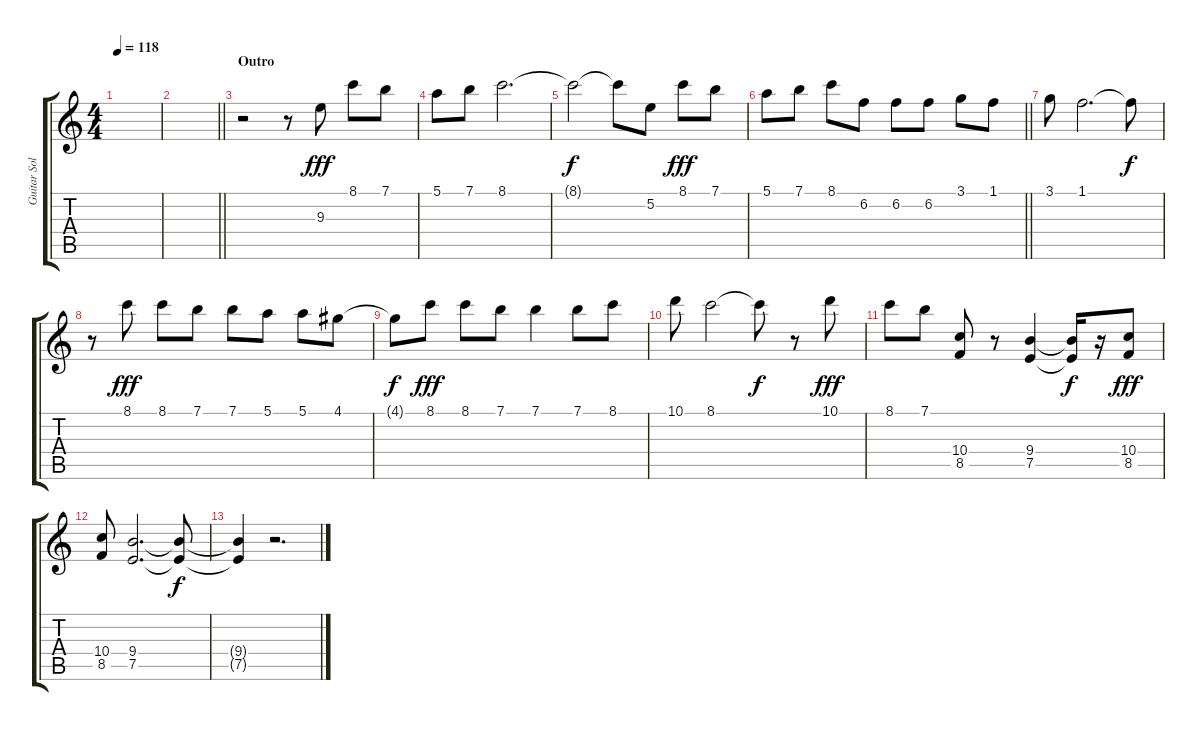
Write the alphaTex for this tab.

\track ("Guitar Solo " "Guitar Sol") {instrument overdrivenguitar}
\staff {score tabs}
\tuning (E4 B3 G3 D3 A2 E2) {hide}
\ts (4 4)
\tempo 118
\clef g2
\ks c
|
\barLineRight lightlight
|
\section ("" "Outro")
r.2 r.8 9.3.8{dy fff} 8.1.8 7.1.8 |
5.1.8 7.1.8 8.1.2{d} |
8.1{t}.2{dy f} 8.1{t}.8 5.2.8 8.1.8{dy fff} 7.1.8 |
\barLineRight lightlight
5.1.8 7.1.8 8.1.8 6.2.8 6.2.8 6.2.8 3.1.8 1.1.8 |
3.1.8 1.1.2{d} 1.1{t}.8{dy f} |
r.8 8.1.8{dy fff} 8.1.8 7.1.8 7.1.8 5.1.8 5.1.8 4.1.8 |
4.1{t}.8{dy f} 8.1.8{dy fff} 8.1.8 7.1.8 7.1.4 7.1.8 8.1.8 |
10.1.8 8.1.2 8.1{t}.8{dy f} r.8 10.1.8{dy fff} |
8.1.8 7.1.8 (10.4 8.5).8 r.8 (9.4 7.5).4 (9.4{t} 7.5{t}).16{dy f} r.16 (10.4 8.5).8{dy fff} |
(10.4 8.5).8 (9.4 7.5).2{d} (9.4{t} 7.5{t}).8{dy f} |
(9.4{t} 7.5{t}).4 r.2{d}
